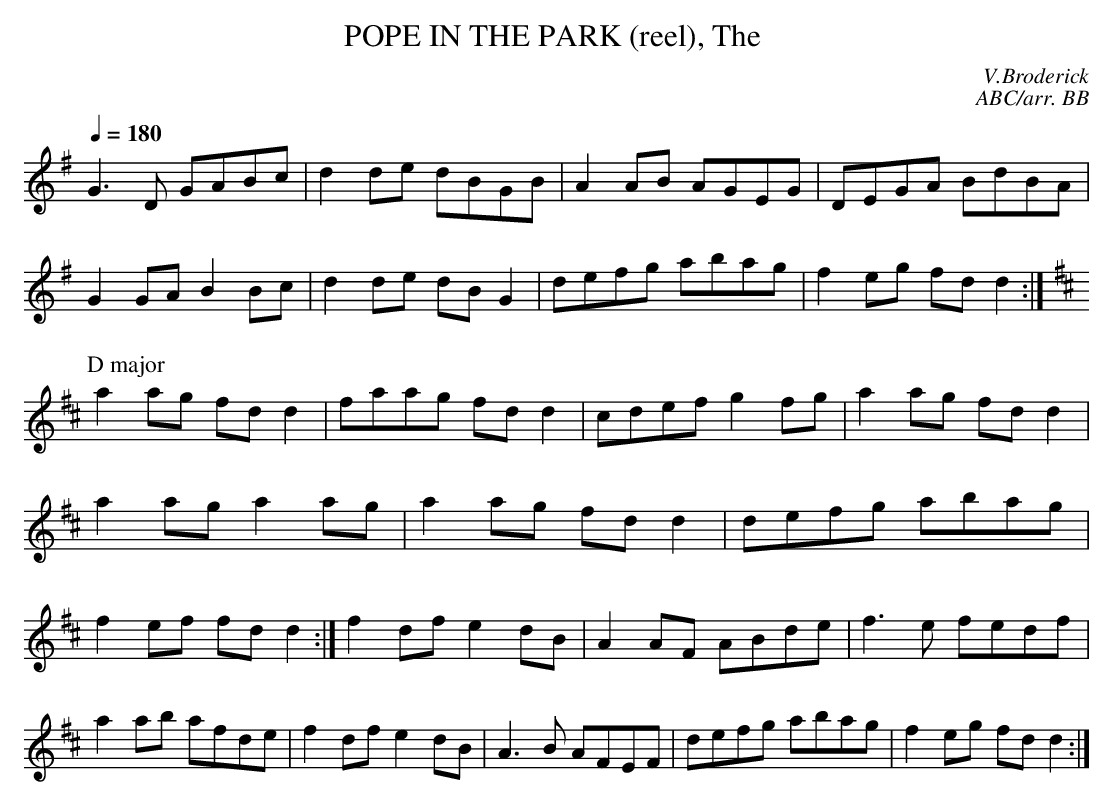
X:1
T:POPE IN THE PARK (reel), The \
C:V.Broderick\
C:ABC/arr. BB\
M:4/4\
L:1/8\
Q:1/4=180\
K:G\
G3D GABc|d2de dBGB|A2AB AGEG|DEGA BdBA|\
G2GA B2Bc|d2de dBG2|defg abag|f2eg fdd2:|\
P:D major\
K:D\
a2ag fdd2|faag fdd2|cdef g2fg|a2ag fdd2|\
a2ag a2ag|a2ag fdd2|defg abag|f2ef fdd2:|\
f2df e2dB|A2AF ABde|f3e fedf|a2ab afde|\
f2df e2dB|A3B AFEF|defg abag|f2eg fdd2:|\
\
\
